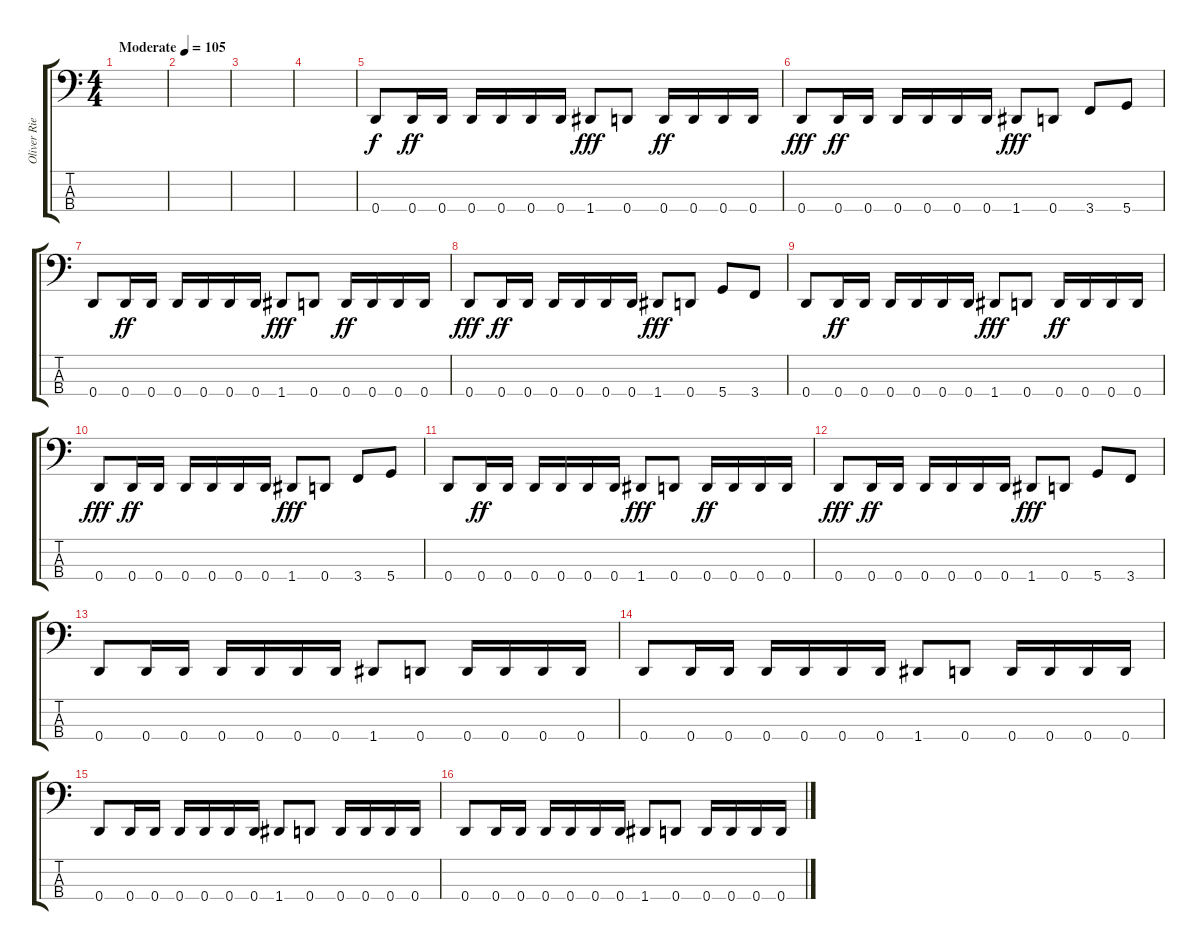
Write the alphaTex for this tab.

\track ("Oliver Riedel" "Oliver Rie") {instrument electricbassfinger}
\staff {score tabs}
\tuning (G2 D2 A1 D1) {hide}
\ts (4 4)
\tempo (105 "Moderate")
\clef f4
\ks c
|
|
|
|
0.4.8 0.4.16{dy ff} 0.4.16 0.4.16 0.4.16 0.4.16 0.4.16 1.4.8{dy fff} 0.4.8 0.4.16{dy ff} 0.4.16 0.4.16 0.4.16 |
0.4.8{dy fff} 0.4.16{dy ff} 0.4.16 0.4.16 0.4.16 0.4.16 0.4.16 1.4.8{dy fff} 0.4.8 3.4.8 5.4.8 |
0.4.8 0.4.16{dy ff} 0.4.16 0.4.16 0.4.16 0.4.16 0.4.16 1.4.8{dy fff} 0.4.8 0.4.16{dy ff} 0.4.16 0.4.16 0.4.16 |
0.4.8{dy fff} 0.4.16{dy ff} 0.4.16 0.4.16 0.4.16 0.4.16 0.4.16 1.4.8{dy fff} 0.4.8 5.4.8 3.4.8 |
0.4.8 0.4.16{dy ff} 0.4.16 0.4.16 0.4.16 0.4.16 0.4.16 1.4.8{dy fff} 0.4.8 0.4.16{dy ff} 0.4.16 0.4.16 0.4.16 |
0.4.8{dy fff} 0.4.16{dy ff} 0.4.16 0.4.16 0.4.16 0.4.16 0.4.16 1.4.8{dy fff} 0.4.8 3.4.8 5.4.8 |
0.4.8 0.4.16{dy ff} 0.4.16 0.4.16 0.4.16 0.4.16 0.4.16 1.4.8{dy fff} 0.4.8 0.4.16{dy ff} 0.4.16 0.4.16 0.4.16 |
0.4.8{dy fff} 0.4.16{dy ff} 0.4.16 0.4.16 0.4.16 0.4.16 0.4.16 1.4.8{dy fff} 0.4.8 5.4.8 3.4.8 |
0.4.8 0.4.16 0.4.16 0.4.16 0.4.16 0.4.16 0.4.16 1.4.8 0.4.8 0.4.16 0.4.16 0.4.16 0.4.16 |
0.4.8 0.4.16 0.4.16 0.4.16 0.4.16 0.4.16 0.4.16 1.4.8 0.4.8 0.4.16 0.4.16 0.4.16 0.4.16 |
0.4.8 0.4.16 0.4.16 0.4.16 0.4.16 0.4.16 0.4.16 1.4.8 0.4.8 0.4.16 0.4.16 0.4.16 0.4.16 |
0.4.8 0.4.16 0.4.16 0.4.16 0.4.16 0.4.16 0.4.16 1.4.8 0.4.8 0.4.16 0.4.16 0.4.16 0.4.16
